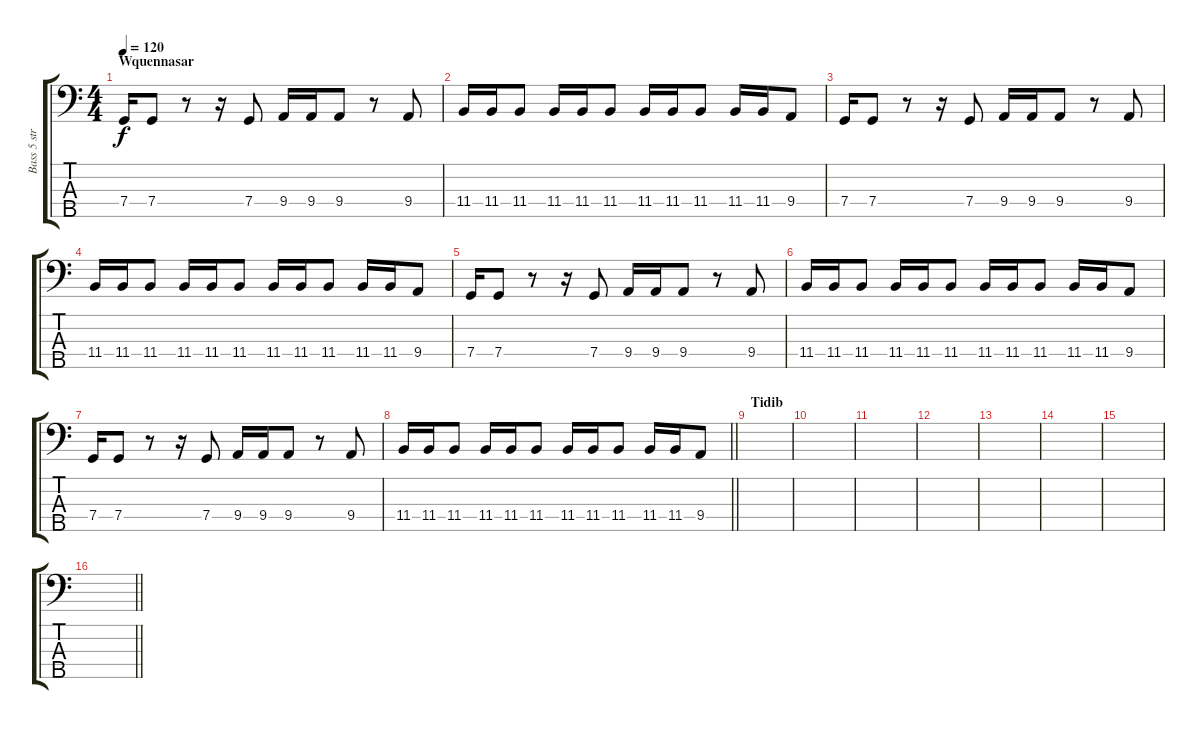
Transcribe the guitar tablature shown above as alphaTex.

\track ("Bass 5 strings" "Bass 5 str") {instrument fretlessbass}
\staff {score tabs}
\tuning (Eb2 Bb1 F1 C1 G0) {hide}
\ts (4 4)
\section ("" "Wquennasar")
\tempo 120
\clef f4
\ks c
7.4.16{dy f} 7.4.8 r.8 r.16 7.4.8 9.4.16 9.4.16 9.4.8 r.8 9.4.8 |
11.4.16 11.4.16 11.4.8 11.4.16 11.4.16 11.4.8 11.4.16 11.4.16 11.4.8 11.4.16 11.4.16 9.4.8 |
7.4.16 7.4.8 r.8 r.16 7.4.8 9.4.16 9.4.16 9.4.8 r.8 9.4.8 |
11.4.16 11.4.16 11.4.8 11.4.16 11.4.16 11.4.8 11.4.16 11.4.16 11.4.8 11.4.16 11.4.16 9.4.8 |
7.4.16 7.4.8 r.8 r.16 7.4.8 9.4.16 9.4.16 9.4.8 r.8 9.4.8 |
11.4.16 11.4.16 11.4.8 11.4.16 11.4.16 11.4.8 11.4.16 11.4.16 11.4.8 11.4.16 11.4.16 9.4.8 |
7.4.16 7.4.8 r.8 r.16 7.4.8 9.4.16 9.4.16 9.4.8 r.8 9.4.8 |
\barLineRight lightlight
11.4.16 11.4.16 11.4.8 11.4.16 11.4.16 11.4.8 11.4.16 11.4.16 11.4.8 11.4.16 11.4.16 9.4.8 |
\section ("" "Tidib")
|
|
|
|
|
|
|
\barLineRight lightlight
